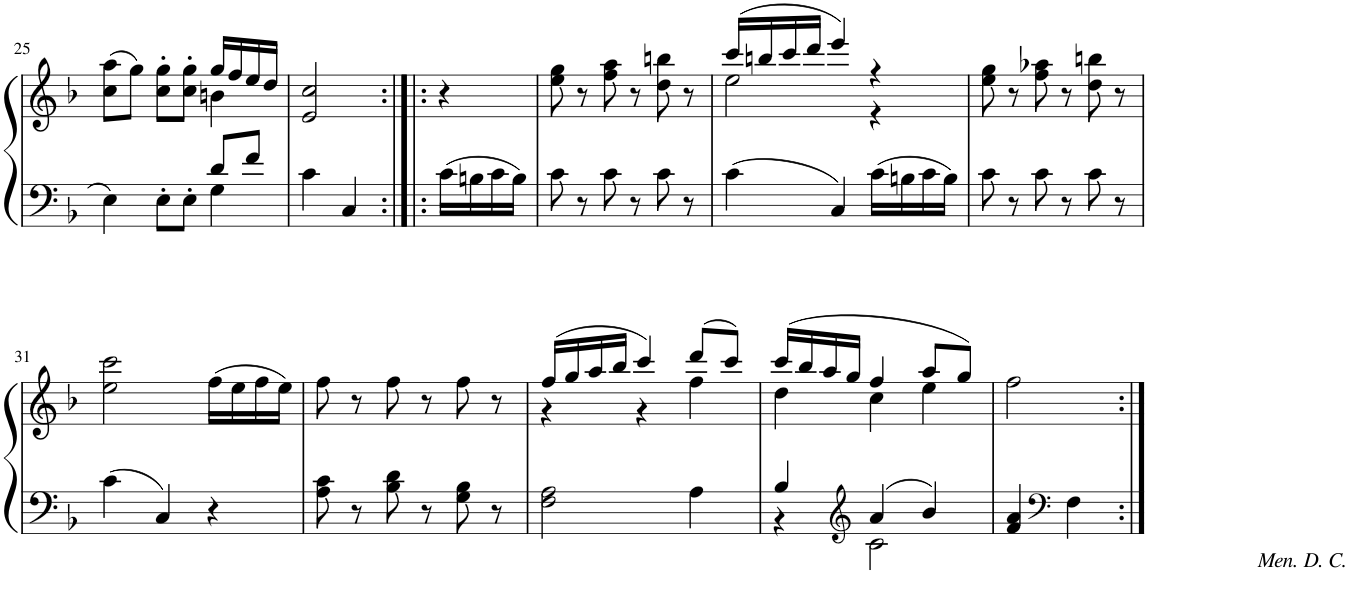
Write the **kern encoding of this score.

**kern	**kern
*part1	*part1
*staff2	*staff1
*I"Piano	*
*I'Pno.	*
!!LO:PB:g=z
*clefF4	*clefG2
*k[b-]	*k[b-]
*M3/4	*M3/4
=25	=25
*^	*^
4E\	2ryy	(8cc\ 8aa\L	2ryy
.	.	8gg\J)	.
8E'\L	.	8cc\' 8gg\'L	.
8E'\J	.	8cc\' 8gg\'J	.
8d/L	4G\	16gg/LL	4bn\
.	.	16ff/	.
8f/J	.	16ee/	.
.	.	16dd/JJ	.
*v	*v	*	*
*	*v	*v
=26	=26
4c\	2e/ 2cc/
4C/	.
=27:|!|:	=27:|!|:
16c\LL	4r
16Bn\	.
16c\	.
16B\JJ	.
=28	=28
8c\	8ee\ 8gg\
8r	8r
8c\	8ff\ 8aa\
8r	8r
8c\	8dd\ 8bbn\
8r	8r
=29	=29
*	*^
4c\	(16ccc/LL	2ee\
.	16bbn/	.
.	16ccc/	.
.	16ddd/JJ	.
4C/	4eee/)	.
16c\LL	4r	4r
16Bn\	.	.
16c\	.	.
16B\JJ	.	.
*	*v	*v
=30	=30
8c\	8ee\ 8gg\
8r	8r
8c\	8ff\ 8aa-X\
8r	8r
8c\	8dd\ 8bbn\
8r	8r
!!LO:LB:g=z
=31	=31
4c\	2ee\ 2ccc\
4C/	.
4r	(16ff\LL
.	16ee\
.	16ff\
.	16ee\JJ)
=32	=32
8A\ 8c\	8ff\
8r	8r
8B-\ 8d\	8ff\
8r	8r
8G\ 8B-\	8ff\
8r	8r
=33	=33
*	*^
2F\ 2A\	(16ff/LL	4r
.	16gg/	.
.	16aa/	.
.	16bb-/JJ	.
.	4ccc/)	4r
4A\	(8ddd/L	4ff\
.	8ccc/J)	.
=34	=34	=34
*^	*	*
4B-/	4r	(16ccc/LL	4dd\
.	.	16bb-/	.
.	.	16aa/	.
.	.	16gg/JJ	.
*clefG2	*	*	*
4a/	2c\	4ff/	4cc\
4b-/	.	8aa/L	4ee\
.	.	8gg/J)	.
*v	*v	*	*
*	*v	*v
=35	=35
!	!LO:TX:b:i:t=Men. D. C.
4f/ 4a/	2ff\
*clefF4	*
4F\	.
=:|!	=:|!
*-	*-
